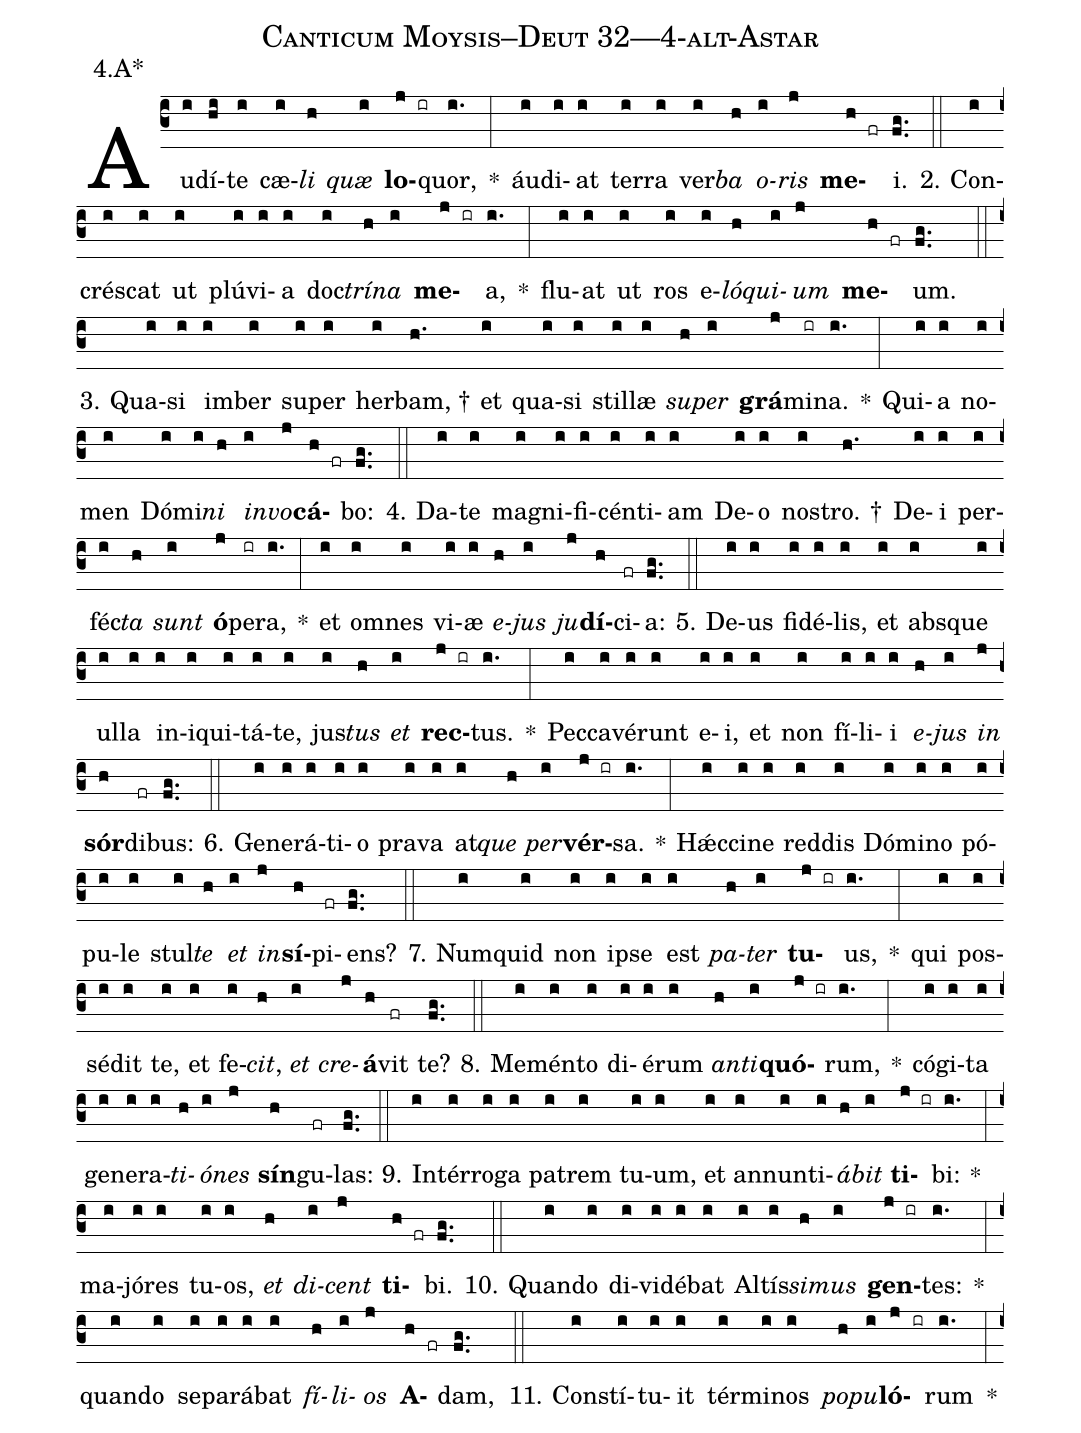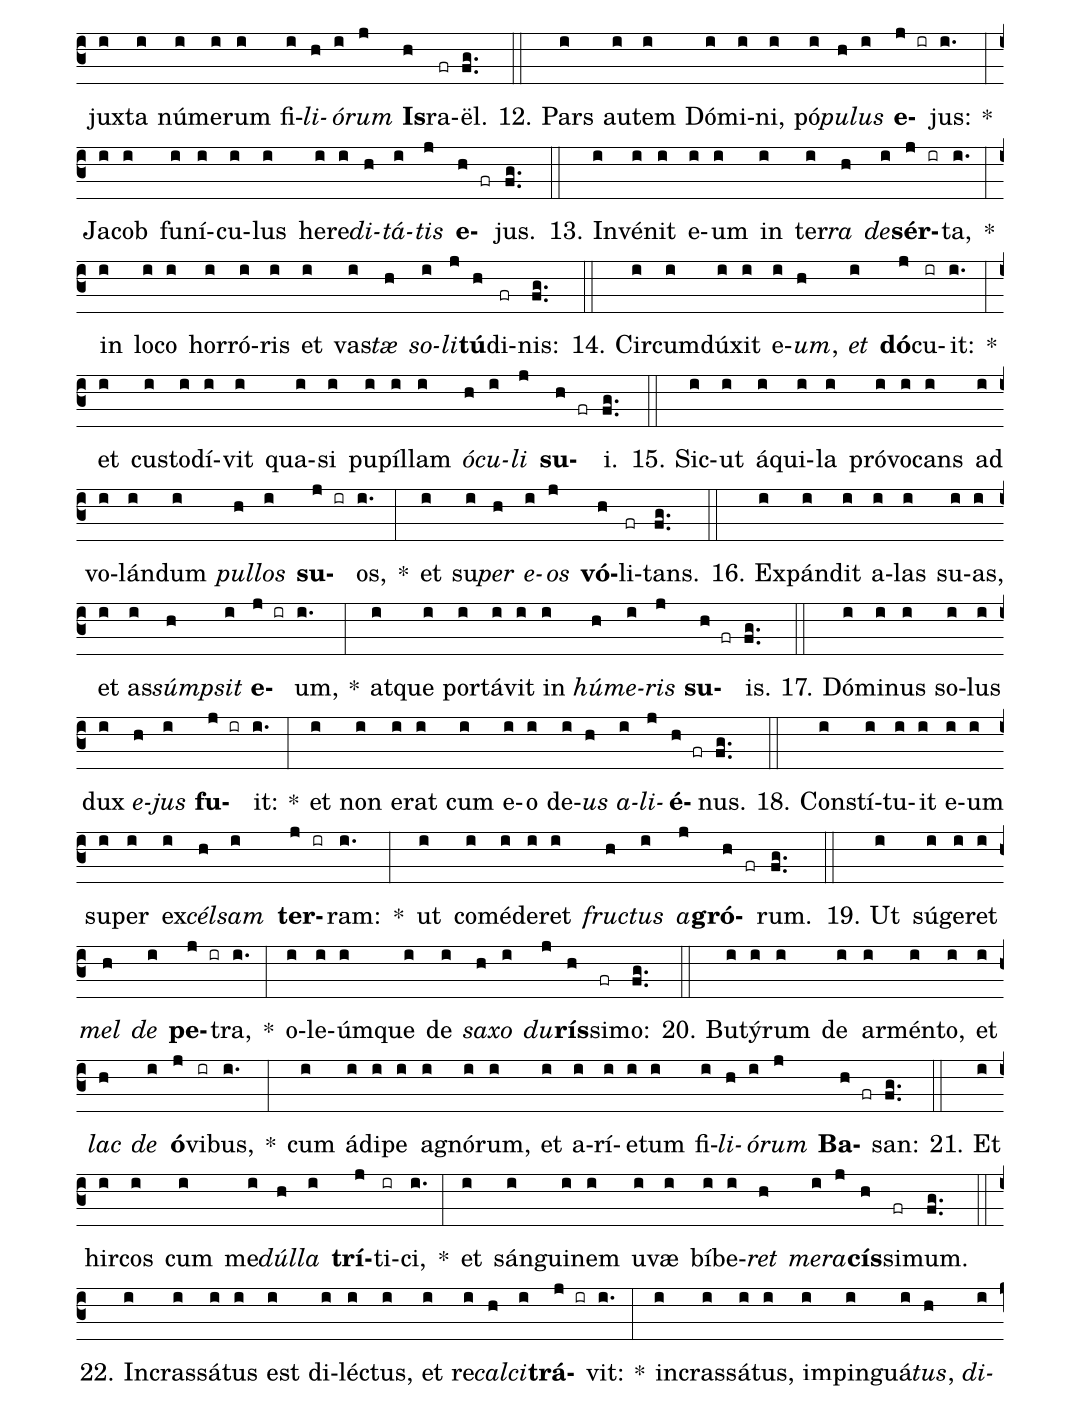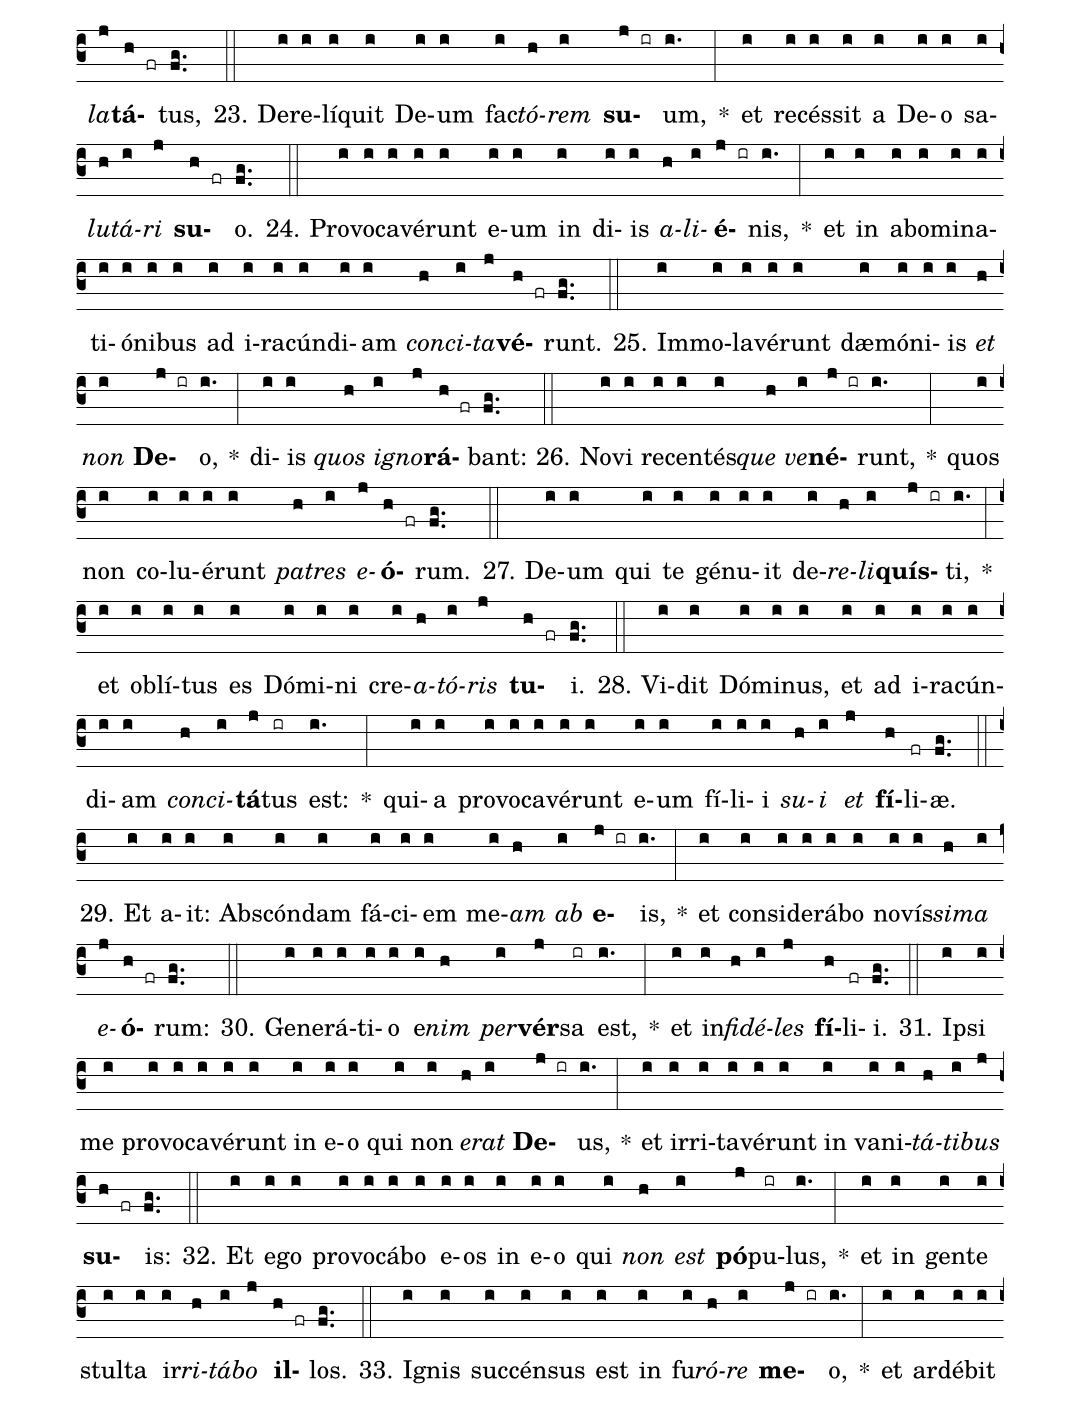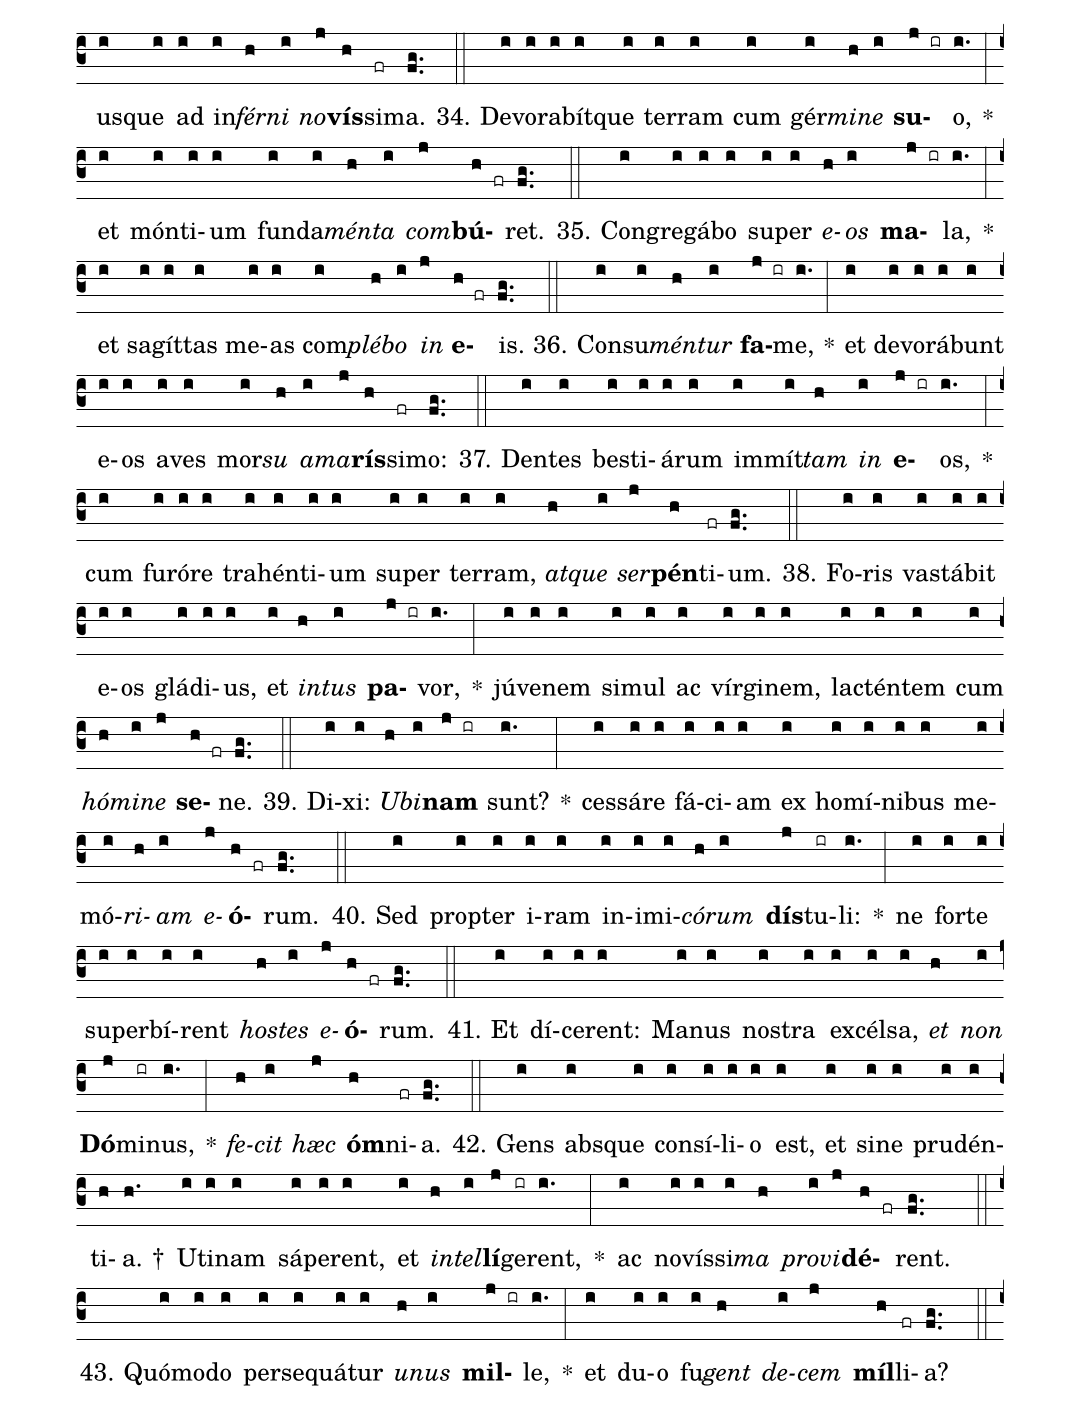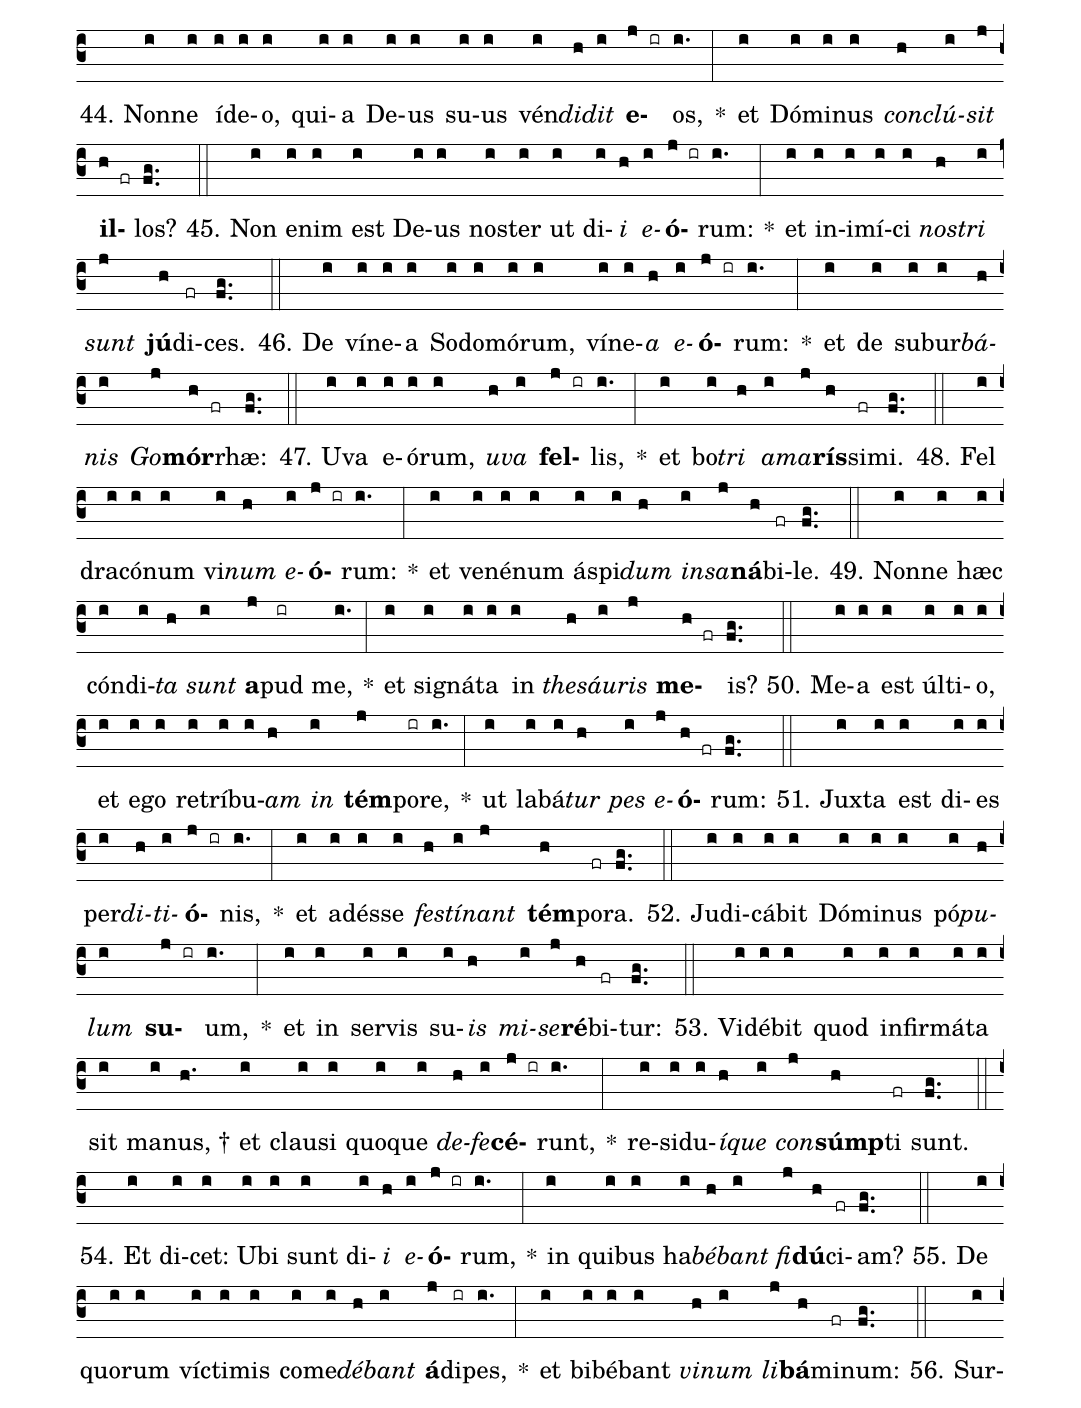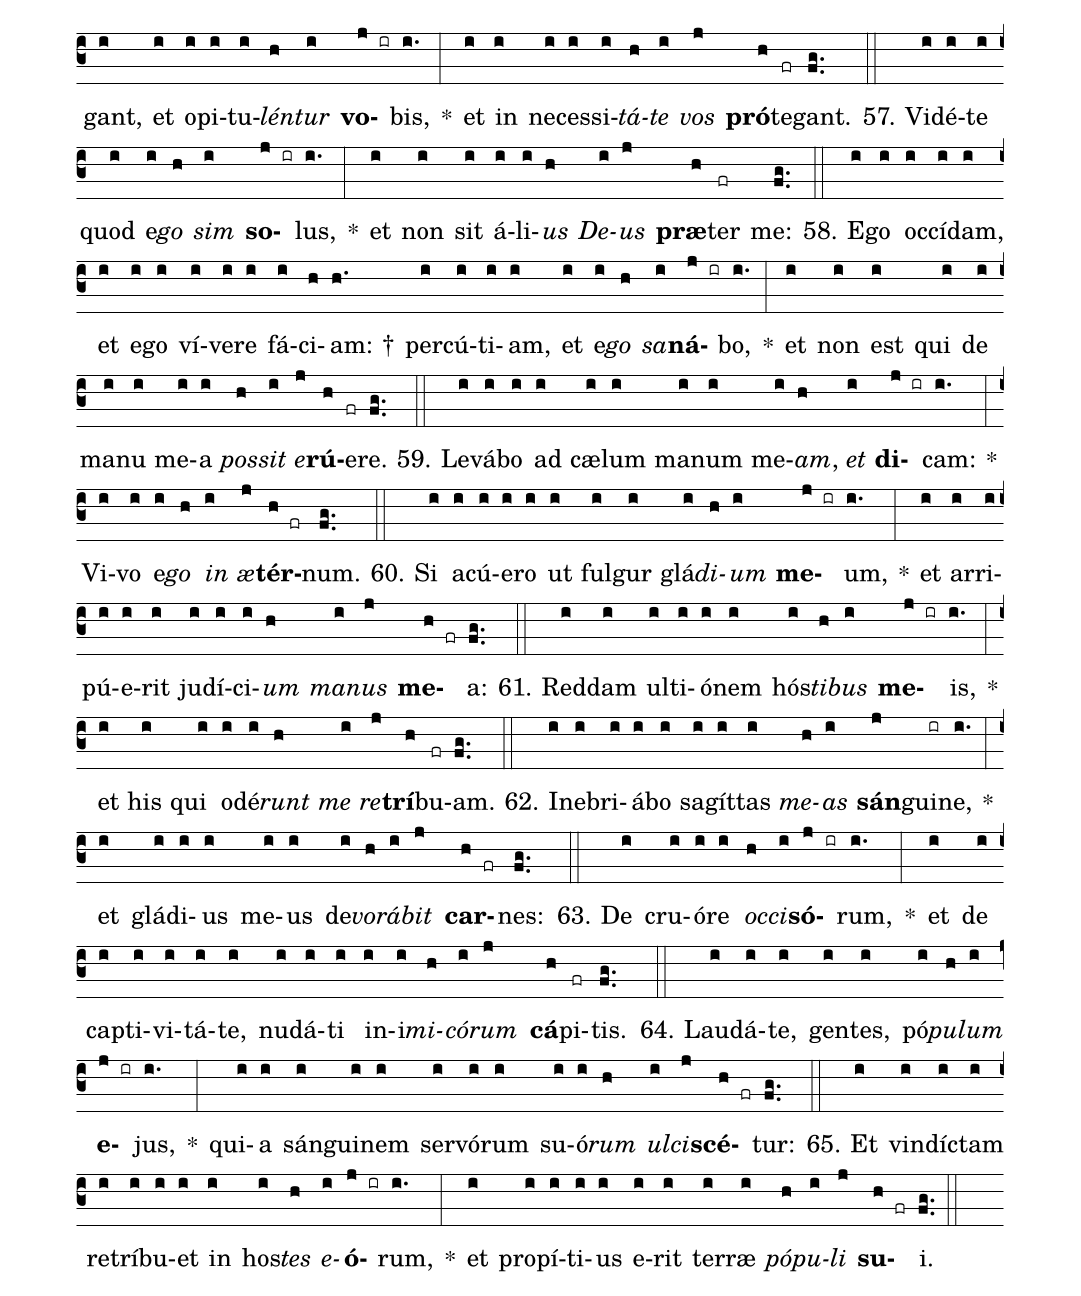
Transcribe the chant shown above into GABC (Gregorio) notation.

name: Canticum Moysis--Deut 32---4-alt-Astar;
annotation: 4.A*;
%%
(c3)Au(i)dí(hi)te(i) cæ(i)<i>li</i>(h) <i>quæ</i>(i) <b>lo</b>(j ir)quor,(i.) *(:) áu(i)di(i)at(i) ter(i)ra(i) ver(i)<i>ba</i>(h) <i>o</i>(i)<i>ris</i>(j) <b>me</b>(h fr)i.(fg..) (::)
2. Con(i)crés(i)cat(i) ut(i) plú(i)vi(i)a(i) doc(i)<i>trí</i>(h)<i>na</i>(i) <b>me</b>(j ir)a,(i.) *(:) flu(i)at(i) ut(i) ros(i) e(i)<i>ló</i>(h)<i>qui</i>(i)<i>um</i>(j) <b>me</b>(h fr)um.(fg..) (::)
3. Qua(i)si(i) im(i)ber(i) su(i)per(i) her(i)bam, †(h.) et(i) qua(i)si(i) stil(i)læ(i) <i>su</i>(h)<i>per</i>(i) <b>grá</b>(j)mi(ir)na.(i.) *(:) Qui(i)a(i) no(i)men(i) Dó(i)mi(i)<i>ni</i>(h) <i>in</i>(i)<i>vo</i>(j)<b>cá</b>(h fr)bo:(fg..) (::)
4. Da(i)te(i) ma(i)gni(i)fi(i)cén(i)ti(i)am(i) De(i)o(i) nos(i)tro. †(h.) De(i)i(i) per(i)féc(i)<i>ta</i>(h) <i>sunt</i>(i) <b>ó</b>(j)pe(ir)ra,(i.) *(:) et(i) om(i)nes(i) vi(i)æ(i) <i>e</i>(h)<i>jus</i>(i) <i>ju</i>(j)<b>dí</b>(h)ci(fr)a:(fg..) (::)
5. De(i)us(i) fi(i)dé(i)lis,(i) et(i) abs(i)que(i) ul(i)la(i) in(i)i(i)qui(i)tá(i)te,(i) jus(i)<i>tus</i>(h) <i>et</i>(i) <b>rec</b>(j ir)tus.(i.) *(:) Pec(i)ca(i)vé(i)runt(i) e(i)i,(i) et(i) non(i) fí(i)li(i)i(i) <i>e</i>(h)<i>jus</i>(i) <i>in</i>(j) <b>sór</b>(h)di(fr)bus:(fg..) (::)
6. Ge(i)ne(i)rá(i)ti(i)o(i) pra(i)va(i) at(i)<i>que</i>(h) <i>per</i>(i)<b>vér</b>(j ir)sa.(i.) *(:) Hǽc(i)ci(i)ne(i) red(i)dis(i) Dó(i)mi(i)no(i) pó(i)pu(i)le(i) stul(i)<i>te</i>(h) <i>et</i>(i) <i>in</i>(j)<b>sí</b>(h)pi(fr)ens?(fg..) (::)
7. Num(i)quid(i) non(i) ip(i)se(i) est(i) <i>pa</i>(h)<i>ter</i>(i) <b>tu</b>(j ir)us,(i.) *(:) qui(i) pos(i)sé(i)dit(i) te,(i) et(i) fe(i)<i>cit</i>,(h) <i>et</i>(i) <i>cre</i>(j)<b>á</b>(h)vit(fr) te?(fg..) (::)
8. Me(i)mén(i)to(i) di(i)é(i)rum(i) <i>an</i>(h)<i>ti</i>(i)<b>quó</b>(j ir)rum,(i.) *(:) có(i)gi(i)ta(i) ge(i)ne(i)ra(i)<i>ti</i>(h)<i>ó</i>(i)<i>nes</i>(j) <b>sín</b>(h)gu(fr)las:(fg..) (::)
9. In(i)tér(i)ro(i)ga(i) pa(i)trem(i) tu(i)um,(i) et(i) an(i)nun(i)ti(i)<i>á</i>(h)<i>bit</i>(i) <b>ti</b>(j ir)bi:(i.) *(:) ma(i)jó(i)res(i) tu(i)os,(i) <i>et</i>(h) <i>di</i>(i)<i>cent</i>(j) <b>ti</b>(h fr)bi.(fg..) (::)
10. Quan(i)do(i) di(i)vi(i)dé(i)bat(i) Al(i)tís(i)<i>si</i>(h)<i>mus</i>(i) <b>gen</b>(j ir)tes:(i.) *(:) quan(i)do(i) se(i)pa(i)rá(i)bat(i) <i>fí</i>(h)<i>li</i>(i)<i>os</i>(j) <b>A</b>(h fr)dam,(fg..) (::)
11. Con(i)stí(i)tu(i)it(i) tér(i)mi(i)nos(i) <i>po</i>(h)<i>pu</i>(i)<b>ló</b>(j ir)rum(i.) *(:) jux(i)ta(i) nú(i)me(i)rum(i) fi(i)<i>li</i>(h)<i>ó</i>(i)<i>rum</i>(j) <b>Is</b>(h)ra(fr)ël.(fg..) (::)
12. Pars(i) au(i)tem(i) Dó(i)mi(i)ni,(i) pó(i)<i>pu</i>(h)<i>lus</i>(i) <b>e</b>(j ir)jus:(i.) *(:) Ja(i)cob(i) fu(i)ní(i)cu(i)lus(i) he(i)re(i)<i>di</i>(h)<i>tá</i>(i)<i>tis</i>(j) <b>e</b>(h fr)jus.(fg..) (::)
13. In(i)vé(i)nit(i) e(i)um(i) in(i) ter(i)<i>ra</i>(h) <i>de</i>(i)<b>sér</b>(j ir)ta,(i.) *(:) in(i) lo(i)co(i) hor(i)ró(i)ris(i) et(i) vas(i)<i>tæ</i>(h) <i>so</i>(i)<i>li</i>(j)<b>tú</b>(h)di(fr)nis:(fg..) (::)
14. Cir(i)cum(i)dú(i)xit(i) e(i)<i>um</i>,(h) <i>et</i>(i) <b>dó</b>(j)cu(ir)it:(i.) *(:) et(i) cus(i)to(i)dí(i)vit(i) qua(i)si(i) pu(i)píl(i)lam(i) <i>ó</i>(h)<i>cu</i>(i)<i>li</i>(j) <b>su</b>(h fr)i.(fg..) (::)
15. Sic(i)ut(i) á(i)qui(i)la(i) pró(i)vo(i)cans(i) ad(i) vo(i)lán(i)dum(i) <i>pul</i>(h)<i>los</i>(i) <b>su</b>(j ir)os,(i.) *(:) et(i) su(i)<i>per</i>(h) <i>e</i>(i)<i>os</i>(j) <b>vó</b>(h)li(fr)tans.(fg..) (::)
16. Ex(i)pán(i)dit(i) a(i)las(i) su(i)as,(i) et(i) as(i)<i>súmp</i>(h)<i>sit</i>(i) <b>e</b>(j ir)um,(i.) *(:) at(i)que(i) por(i)tá(i)vit(i) in(i) <i>hú</i>(h)<i>me</i>(i)<i>ris</i>(j) <b>su</b>(h fr)is.(fg..) (::)
17. Dó(i)mi(i)nus(i) so(i)lus(i) dux(i) <i>e</i>(h)<i>jus</i>(i) <b>fu</b>(j ir)it:(i.) *(:) et(i) non(i) e(i)rat(i) cum(i) e(i)o(i) de(i)<i>us</i>(h) <i>a</i>(i)<i>li</i>(j)<b>é</b>(h fr)nus.(fg..) (::)
18. Con(i)stí(i)tu(i)it(i) e(i)um(i) su(i)per(i) ex(i)<i>cél</i>(h)<i>sam</i>(i) <b>ter</b>(j ir)ram:(i.) *(:) ut(i) com(i)é(i)de(i)ret(i) <i>fruc</i>(h)<i>tus</i>(i) <i>a</i>(j)<b>gró</b>(h fr)rum.(fg..) (::)
19. Ut(i) sú(i)ge(i)ret(i) <i>mel</i>(h) <i>de</i>(i) <b>pe</b>(j ir)tra,(i.) *(:) o(i)le(i)úm(i)que(i) de(i) <i>sa</i>(h)<i>xo</i>(i) <i>du</i>(j)<b>rís</b>(h)si(fr)mo:(fg..) (::)
20. Bu(i)tý(i)rum(i) de(i) ar(i)mén(i)to,(i) et(i) <i>lac</i>(h) <i>de</i>(i) <b>ó</b>(j)vi(ir)bus,(i.) *(:) cum(i) á(i)di(i)pe(i) a(i)gnó(i)rum,(i) et(i) a(i)rí(i)e(i)tum(i) fi(i)<i>li</i>(h)<i>ó</i>(i)<i>rum</i>(j) <b>Ba</b>(h fr)san:(fg..) (::)
21. Et(i) hir(i)cos(i) cum(i) me(i)<i>dúl</i>(h)<i>la</i>(i) <b>trí</b>(j)ti(ir)ci,(i.) *(:) et(i) sán(i)gui(i)nem(i) u(i)væ(i) bí(i)be(i)<i>ret</i>(h) <i>me</i>(i)<i>ra</i>(j)<b>cís</b>(h)si(fr)mum.(fg..) (::)
22. In(i)cras(i)sá(i)tus(i) est(i) di(i)léc(i)tus,(i) et(i) re(i)<i>cal</i>(h)<i>ci</i>(i)<b>trá</b>(j ir)vit:(i.) *(:) in(i)cras(i)sá(i)tus,(i) im(i)pin(i)guá(i)<i>tus</i>,(h) <i>di</i>(i)<i>la</i>(j)<b>tá</b>(h fr)tus,(fg..) (::)
23. De(i)re(i)lí(i)quit(i) De(i)um(i) fac(i)<i>tó</i>(h)<i>rem</i>(i) <b>su</b>(j ir)um,(i.) *(:) et(i) re(i)cés(i)sit(i) a(i) De(i)o(i) sa(i)<i>lu</i>(h)<i>tá</i>(i)<i>ri</i>(j) <b>su</b>(h fr)o.(fg..) (::)
24. Pro(i)vo(i)ca(i)vé(i)runt(i) e(i)um(i) in(i) di(i)is(i) <i>a</i>(h)<i>li</i>(i)<b>é</b>(j ir)nis,(i.) *(:) et(i) in(i) ab(i)o(i)mi(i)na(i)ti(i)ó(i)ni(i)bus(i) ad(i) i(i)ra(i)cún(i)di(i)am(i) <i>con</i>(h)<i>ci</i>(i)<i>ta</i>(j)<b>vé</b>(h fr)runt.(fg..) (::)
25. Im(i)mo(i)la(i)vé(i)runt(i) dæ(i)mó(i)ni(i)is(i) <i>et</i>(h) <i>non</i>(i) <b>De</b>(j ir)o,(i.) *(:) di(i)is(i) <i>quos</i>(h) <i>i</i>(i)<i>gno</i>(j)<b>rá</b>(h fr)bant:(fg..) (::)
26. No(i)vi(i) re(i)cen(i)tés(i)<i>que</i>(h) <i>ve</i>(i)<b>né</b>(j ir)runt,(i.) *(:) quos(i) non(i) co(i)lu(i)é(i)runt(i) <i>pa</i>(h)<i>tres</i>(i) <i>e</i>(j)<b>ó</b>(h fr)rum.(fg..) (::)
27. De(i)um(i) qui(i) te(i) gé(i)nu(i)it(i) de(i)<i>re</i>(h)<i>li</i>(i)<b>quís</b>(j ir)ti,(i.) *(:) et(i) ob(i)lí(i)tus(i) es(i) Dó(i)mi(i)ni(i) cre(i)<i>a</i>(h)<i>tó</i>(i)<i>ris</i>(j) <b>tu</b>(h fr)i.(fg..) (::)
28. Vi(i)dit(i) Dó(i)mi(i)nus,(i) et(i) ad(i) i(i)ra(i)cún(i)di(i)am(i) <i>con</i>(h)<i>ci</i>(i)<b>tá</b>(j)tus(ir) est:(i.) *(:) qui(i)a(i) pro(i)vo(i)ca(i)vé(i)runt(i) e(i)um(i) fí(i)li(i)i(i) <i>su</i>(h)<i>i</i>(i) <i>et</i>(j) <b>fí</b>(h)li(fr)æ.(fg..) (::)
29. Et(i) a(i)it:(i) Abs(i)cón(i)dam(i) fá(i)ci(i)em(i) me(i)<i>am</i>(h) <i>ab</i>(i) <b>e</b>(j ir)is,(i.) *(:) et(i) con(i)si(i)de(i)rá(i)bo(i) no(i)vís(i)<i>si</i>(h)<i>ma</i>(i) <i>e</i>(j)<b>ó</b>(h fr)rum:(fg..) (::)
30. Ge(i)ne(i)rá(i)ti(i)o(i) e(i)<i>nim</i>(h) <i>per</i>(i)<b>vér</b>(j)sa(ir) est,(i.) *(:) et(i) in(i)<i>fi</i>(h)<i>dé</i>(i)<i>les</i>(j) <b>fí</b>(h)li(fr)i.(fg..) (::)
31. Ip(i)si(i) me(i) pro(i)vo(i)ca(i)vé(i)runt(i) in(i) e(i)o(i) qui(i) non(i) <i>e</i>(h)<i>rat</i>(i) <b>De</b>(j ir)us,(i.) *(:) et(i) ir(i)ri(i)ta(i)vé(i)runt(i) in(i) va(i)ni(i)<i>tá</i>(h)<i>ti</i>(i)<i>bus</i>(j) <b>su</b>(h fr)is:(fg..) (::)
32. Et(i) e(i)go(i) pro(i)vo(i)cá(i)bo(i) e(i)os(i) in(i) e(i)o(i) qui(i) <i>non</i>(h) <i>est</i>(i) <b>pó</b>(j)pu(ir)lus,(i.) *(:) et(i) in(i) gen(i)te(i) stul(i)ta(i) ir(i)<i>ri</i>(h)<i>tá</i>(i)<i>bo</i>(j) <b>il</b>(h fr)los.(fg..) (::)
33. I(i)gnis(i) suc(i)cén(i)sus(i) est(i) in(i) fu(i)<i>ró</i>(h)<i>re</i>(i) <b>me</b>(j ir)o,(i.) *(:) et(i) ar(i)dé(i)bit(i) us(i)que(i) ad(i) in(i)<i>fér</i>(h)<i>ni</i>(i) <i>no</i>(j)<b>vís</b>(h)si(fr)ma.(fg..) (::)
34. De(i)vo(i)ra(i)bít(i)que(i) ter(i)ram(i) cum(i) gér(i)<i>mi</i>(h)<i>ne</i>(i) <b>su</b>(j ir)o,(i.) *(:) et(i) món(i)ti(i)um(i) fun(i)da(i)<i>mén</i>(h)<i>ta</i>(i) <i>com</i>(j)<b>bú</b>(h fr)ret.(fg..) (::)
35. Con(i)gre(i)gá(i)bo(i) su(i)per(i) <i>e</i>(h)<i>os</i>(i) <b>ma</b>(j ir)la,(i.) *(:) et(i) sa(i)gít(i)tas(i) me(i)as(i) com(i)<i>plé</i>(h)<i>bo</i>(i) <i>in</i>(j) <b>e</b>(h fr)is.(fg..) (::)
36. Con(i)su(i)<i>mén</i>(h)<i>tur</i>(i) <b>fa</b>(j ir)me,(i.) *(:) et(i) de(i)vo(i)rá(i)bunt(i) e(i)os(i) a(i)ves(i) mor(i)<i>su</i>(h) <i>a</i>(i)<i>ma</i>(j)<b>rís</b>(h)si(fr)mo:(fg..) (::)
37. Den(i)tes(i) bes(i)ti(i)á(i)rum(i) im(i)mít(i)<i>tam</i>(h) <i>in</i>(i) <b>e</b>(j ir)os,(i.) *(:) cum(i) fu(i)ró(i)re(i) tra(i)hén(i)ti(i)um(i) su(i)per(i) ter(i)ram,(i) <i>at</i>(h)<i>que</i>(i) <i>ser</i>(j)<b>pén</b>(h)ti(fr)um.(fg..) (::)
38. Fo(i)ris(i) vas(i)tá(i)bit(i) e(i)os(i) glá(i)di(i)us,(i) et(i) <i>in</i>(h)<i>tus</i>(i) <b>pa</b>(j ir)vor,(i.) *(:) jú(i)ve(i)nem(i) si(i)mul(i) ac(i) vír(i)gi(i)nem,(i) lac(i)tén(i)tem(i) cum(i) <i>hó</i>(h)<i>mi</i>(i)<i>ne</i>(j) <b>se</b>(h fr)ne.(fg..) (::)
39. Di(i)xi:(i) <i>U</i>(h)<i>bi</i>(i)<b>nam</b>(j ir) sunt?(i.) *(:) ces(i)sá(i)re(i) fá(i)ci(i)am(i) ex(i) ho(i)mí(i)ni(i)bus(i) me(i)mó(i)<i>ri</i>(h)<i>am</i>(i) <i>e</i>(j)<b>ó</b>(h fr)rum.(fg..) (::)
40. Sed(i) prop(i)ter(i) i(i)ram(i) in(i)i(i)mi(i)<i>có</i>(h)<i>rum</i>(i) <b>dís</b>(j)tu(ir)li:(i.) *(:) ne(i) for(i)te(i) su(i)per(i)bí(i)rent(i) <i>hos</i>(h)<i>tes</i>(i) <i>e</i>(j)<b>ó</b>(h fr)rum.(fg..) (::)
41. Et(i) dí(i)ce(i)rent:(i) Ma(i)nus(i) nos(i)tra(i) ex(i)cél(i)sa,(i) <i>et</i>(h) <i>non</i>(i) <b>Dó</b>(j)mi(ir)nus,(i.) *(:) <i>fe</i>(h)<i>cit</i>(i) <i>hæc</i>(j) <b>óm</b>(h)ni(fr)a.(fg..) (::)
42. Gens(i) abs(i)que(i) con(i)sí(i)li(i)o(i) est,(i) et(i) si(i)ne(i) pru(i)dén(i)ti(h)a. †(h.) U(i)ti(i)nam(i) sá(i)pe(i)rent,(i) et(i) <i>in</i>(h)<i>tel</i>(i)<b>lí</b>(j)ge(ir)rent,(i.) *(:) ac(i) no(i)vís(i)si(i)<i>ma</i>(h) <i>pro</i>(i)<i>vi</i>(j)<b>dé</b>(h fr)rent.(fg..) (::)
43. Quó(i)mo(i)do(i) per(i)se(i)quá(i)tur(i) <i>u</i>(h)<i>nus</i>(i) <b>mil</b>(j ir)le,(i.) *(:) et(i) du(i)o(i) fu(i)<i>gent</i>(h) <i>de</i>(i)<i>cem</i>(j) <b>míl</b>(h)li(fr)a?(fg..) (::)
44. Non(i)ne(i) íd(i)e(i)o,(i) qui(i)a(i) De(i)us(i) su(i)us(i) vén(i)<i>di</i>(h)<i>dit</i>(i) <b>e</b>(j ir)os,(i.) *(:) et(i) Dó(i)mi(i)nus(i) <i>con</i>(h)<i>clú</i>(i)<i>sit</i>(j) <b>il</b>(h fr)los?(fg..) (::)
45. Non(i) e(i)nim(i) est(i) De(i)us(i) nos(i)ter(i) ut(i) di(i)<i>i</i>(h) <i>e</i>(i)<b>ó</b>(j ir)rum:(i.) *(:) et(i) in(i)i(i)mí(i)ci(i) <i>nos</i>(h)<i>tri</i>(i) <i>sunt</i>(j) <b>jú</b>(h)di(fr)ces.(fg..) (::)
46. De(i) ví(i)ne(i)a(i) So(i)do(i)mó(i)rum,(i) ví(i)ne(i)<i>a</i>(h) <i>e</i>(i)<b>ó</b>(j ir)rum:(i.) *(:) et(i) de(i) sub(i)ur(i)<i>bá</i>(h)<i>nis</i>(i) <i>Go</i>(j)<b>mór</b>(h fr)rhæ:(fg..) (::)
47. U(i)va(i) e(i)ó(i)rum,(i) <i>u</i>(h)<i>va</i>(i) <b>fel</b>(j ir)lis,(i.) *(:) et(i) bo(i)<i>tri</i>(h) <i>a</i>(i)<i>ma</i>(j)<b>rís</b>(h)si(fr)mi.(fg..) (::)
48. Fel(i) dra(i)có(i)num(i) vi(i)<i>num</i>(h) <i>e</i>(i)<b>ó</b>(j ir)rum:(i.) *(:) et(i) ve(i)né(i)num(i) ás(i)pi(i)<i>dum</i>(h) <i>in</i>(i)<i>sa</i>(j)<b>ná</b>(h)bi(fr)le.(fg..) (::)
49. Non(i)ne(i) hæc(i) cón(i)di(i)<i>ta</i>(h) <i>sunt</i>(i) <b>a</b>(j)pud(ir) me,(i.) *(:) et(i) si(i)gná(i)ta(i) in(i) <i>the</i>(h)<i>sáu</i>(i)<i>ris</i>(j) <b>me</b>(h fr)is?(fg..) (::)
50. Me(i)a(i) est(i) úl(i)ti(i)o,(i) et(i) e(i)go(i) re(i)trí(i)bu(i)<i>am</i>(h) <i>in</i>(i) <b>tém</b>(j)po(ir)re,(i.) *(:) ut(i) la(i)bá(i)<i>tur</i>(h) <i>pes</i>(i) <i>e</i>(j)<b>ó</b>(h fr)rum:(fg..) (::)
51. Jux(i)ta(i) est(i) di(i)es(i) per(i)<i>di</i>(h)<i>ti</i>(i)<b>ó</b>(j ir)nis,(i.) *(:) et(i) ad(i)és(i)se(i) <i>fes</i>(h)<i>tí</i>(i)<i>nant</i>(j) <b>tém</b>(h)po(fr)ra.(fg..) (::)
52. Ju(i)di(i)cá(i)bit(i) Dó(i)mi(i)nus(i) pó(i)<i>pu</i>(h)<i>lum</i>(i) <b>su</b>(j ir)um,(i.) *(:) et(i) in(i) ser(i)vis(i) su(i)<i>is</i>(h) <i>mi</i>(i)<i>se</i>(j)<b>ré</b>(h)bi(fr)tur:(fg..) (::)
53. Vi(i)dé(i)bit(i) quod(i) in(i)fir(i)má(i)ta(i) sit(i) ma(i)nus, †(h.) et(i) clau(i)si(i) quo(i)que(i) <i>de</i>(h)<i>fe</i>(i)<b>cé</b>(j ir)runt,(i.) *(:) re(i)si(i)du(i)<i>í</i>(h)<i>que</i>(i) <i>con</i>(j)<b>súmp</b>(h)ti(fr) sunt.(fg..) (::)
54. Et(i) di(i)cet:(i) U(i)bi(i) sunt(i) di(i)<i>i</i>(h) <i>e</i>(i)<b>ó</b>(j ir)rum,(i.) *(:) in(i) qui(i)bus(i) ha(i)<i>bé</i>(h)<i>bant</i>(i) <i>fi</i>(j)<b>dú</b>(h)ci(fr)am?(fg..) (::)
55. De(i) quo(i)rum(i) víc(i)ti(i)mis(i) com(i)e(i)<i>dé</i>(h)<i>bant</i>(i) <b>á</b>(j)di(ir)pes,(i.) *(:) et(i) bi(i)bé(i)bant(i) <i>vi</i>(h)<i>num</i>(i) <i>li</i>(j)<b>bá</b>(h)mi(fr)num:(fg..) (::)
56. Sur(i)gant,(i) et(i) o(i)pi(i)tu(i)<i>lén</i>(h)<i>tur</i>(i) <b>vo</b>(j ir)bis,(i.) *(:) et(i) in(i) ne(i)ces(i)si(i)<i>tá</i>(h)<i>te</i>(i) <i>vos</i>(j) <b>pró</b>(h)te(fr)gant.(fg..) (::)
57. Vi(i)dé(i)te(i) quod(i) e(i)<i>go</i>(h) <i>sim</i>(i) <b>so</b>(j ir)lus,(i.) *(:) et(i) non(i) sit(i) á(i)li(i)<i>us</i>(h) <i>De</i>(i)<i>us</i>(j) <b>præ</b>(h)ter(fr) me:(fg..) (::)
58. E(i)go(i) oc(i)cí(i)dam,(i) et(i) e(i)go(i) ví(i)ve(i)re(i) fá(i)ci(h)am: †(h.) per(i)cú(i)ti(i)am,(i) et(i) e(i)<i>go</i>(h) <i>sa</i>(i)<b>ná</b>(j ir)bo,(i.) *(:) et(i) non(i) est(i) qui(i) de(i) ma(i)nu(i) me(i)a(i) <i>pos</i>(h)<i>sit</i>(i) <i>e</i>(j)<b>rú</b>(h)e(fr)re.(fg..) (::)
59. Le(i)vá(i)bo(i) ad(i) cæ(i)lum(i) ma(i)num(i) me(i)<i>am</i>,(h) <i>et</i>(i) <b>di</b>(j ir)cam:(i.) *(:) Vi(i)vo(i) e(i)<i>go</i>(h) <i>in</i>(i) <i>æ</i>(j)<b>tér</b>(h fr)num.(fg..) (::)
60. Si(i) a(i)cú(i)e(i)ro(i) ut(i) ful(i)gur(i) glá(i)<i>di</i>(h)<i>um</i>(i) <b>me</b>(j ir)um,(i.) *(:) et(i) ar(i)ri(i)pú(i)e(i)rit(i) ju(i)dí(i)ci(i)<i>um</i>(h) <i>ma</i>(i)<i>nus</i>(j) <b>me</b>(h fr)a:(fg..) (::)
61. Red(i)dam(i) ul(i)ti(i)ó(i)nem(i) hós(i)<i>ti</i>(h)<i>bus</i>(i) <b>me</b>(j ir)is,(i.) *(:) et(i) his(i) qui(i) o(i)dé(i)<i>runt</i>(h) <i>me</i>(i) <i>re</i>(j)<b>trí</b>(h)bu(fr)am.(fg..) (::)
62. In(i)e(i)bri(i)á(i)bo(i) sa(i)gít(i)tas(i) <i>me</i>(h)<i>as</i>(i) <b>sán</b>(j)gui(ir)ne,(i.) *(:) et(i) glá(i)di(i)us(i) me(i)us(i) de(i)<i>vo</i>(h)<i>rá</i>(i)<i>bit</i>(j) <b>car</b>(h fr)nes:(fg..) (::)
63. De(i) cru(i)ó(i)re(i) <i>oc</i>(h)<i>ci</i>(i)<b>só</b>(j ir)rum,(i.) *(:) et(i) de(i) cap(i)ti(i)vi(i)tá(i)te,(i) nu(i)dá(i)ti(i) in(i)i(i)<i>mi</i>(h)<i>có</i>(i)<i>rum</i>(j) <b>cá</b>(h)pi(fr)tis.(fg..) (::)
64. Lau(i)dá(i)te,(i) gen(i)tes,(i) pó(i)<i>pu</i>(h)<i>lum</i>(i) <b>e</b>(j ir)jus,(i.) *(:) qui(i)a(i) sán(i)gui(i)nem(i) ser(i)vó(i)rum(i) su(i)ó(i)<i>rum</i>(h) <i>ul</i>(i)<i>ci</i>(j)<b>scé</b>(h fr)tur:(fg..) (::)
65. Et(i) vin(i)díc(i)tam(i) re(i)trí(i)bu(i)et(i) in(i) hos(i)<i>tes</i>(h) <i>e</i>(i)<b>ó</b>(j ir)rum,(i.) *(:) et(i) pro(i)pí(i)ti(i)us(i) e(i)rit(i) ter(i)ræ(i) <i>pó</i>(h)<i>pu</i>(i)<i>li</i>(j) <b>su</b>(h fr)i.(fg..) (::)
